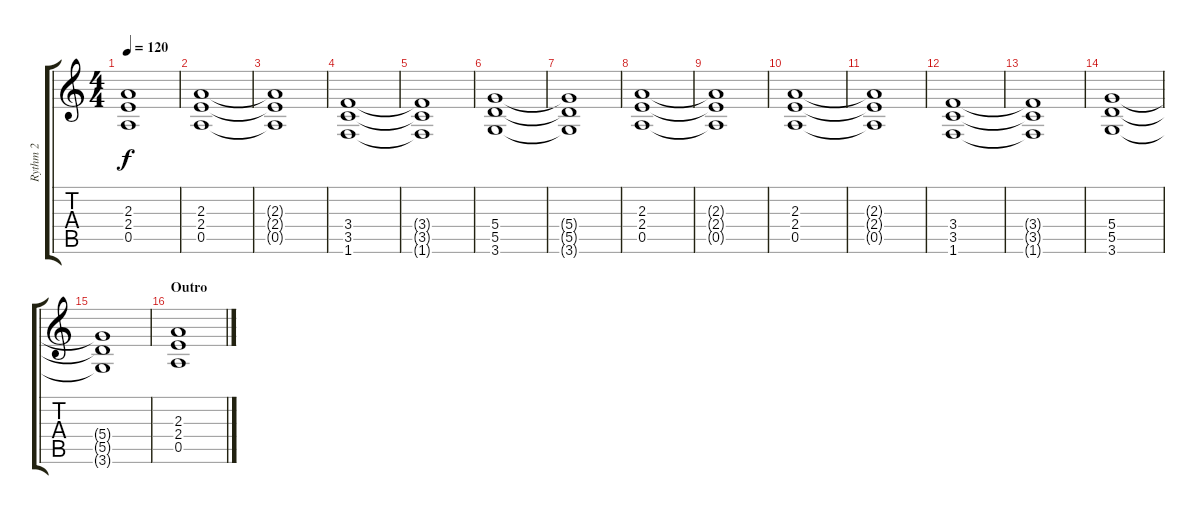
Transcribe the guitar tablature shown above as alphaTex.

\track ("Rythm 2" "Rythm 2") {instrument distortionguitar}
\staff {score tabs}
\tuning (E4 B3 G3 D3 A2 E2) {hide}
\ts (4 4)
\tempo 120
\clef g2
\ks c
(2.3{t} 2.4{t} 0.5{t}).1{dy f} |
(2.3 2.4 0.5).1 |
(2.3{t} 2.4{t} 0.5{t}).1 |
(3.4 3.5 1.6).1 |
(3.4{t} 3.5{t} 1.6{t}).1 |
(5.4 5.5 3.6).1 |
(5.4{t} 5.5{t} 3.6{t}).1 |
(2.3 2.4 0.5).1 |
(2.3{t} 2.4{t} 0.5{t}).1 |
(2.3 2.4 0.5).1 |
(2.3{t} 2.4{t} 0.5{t}).1 |
(3.4 3.5 1.6).1 |
(3.4{t} 3.5{t} 1.6{t}).1 |
(5.4 5.5 3.6).1 |
(5.4{t} 5.5{t} 3.6{t}).1 |
\section ("" "Outro")
(2.3 2.4 0.5).1
